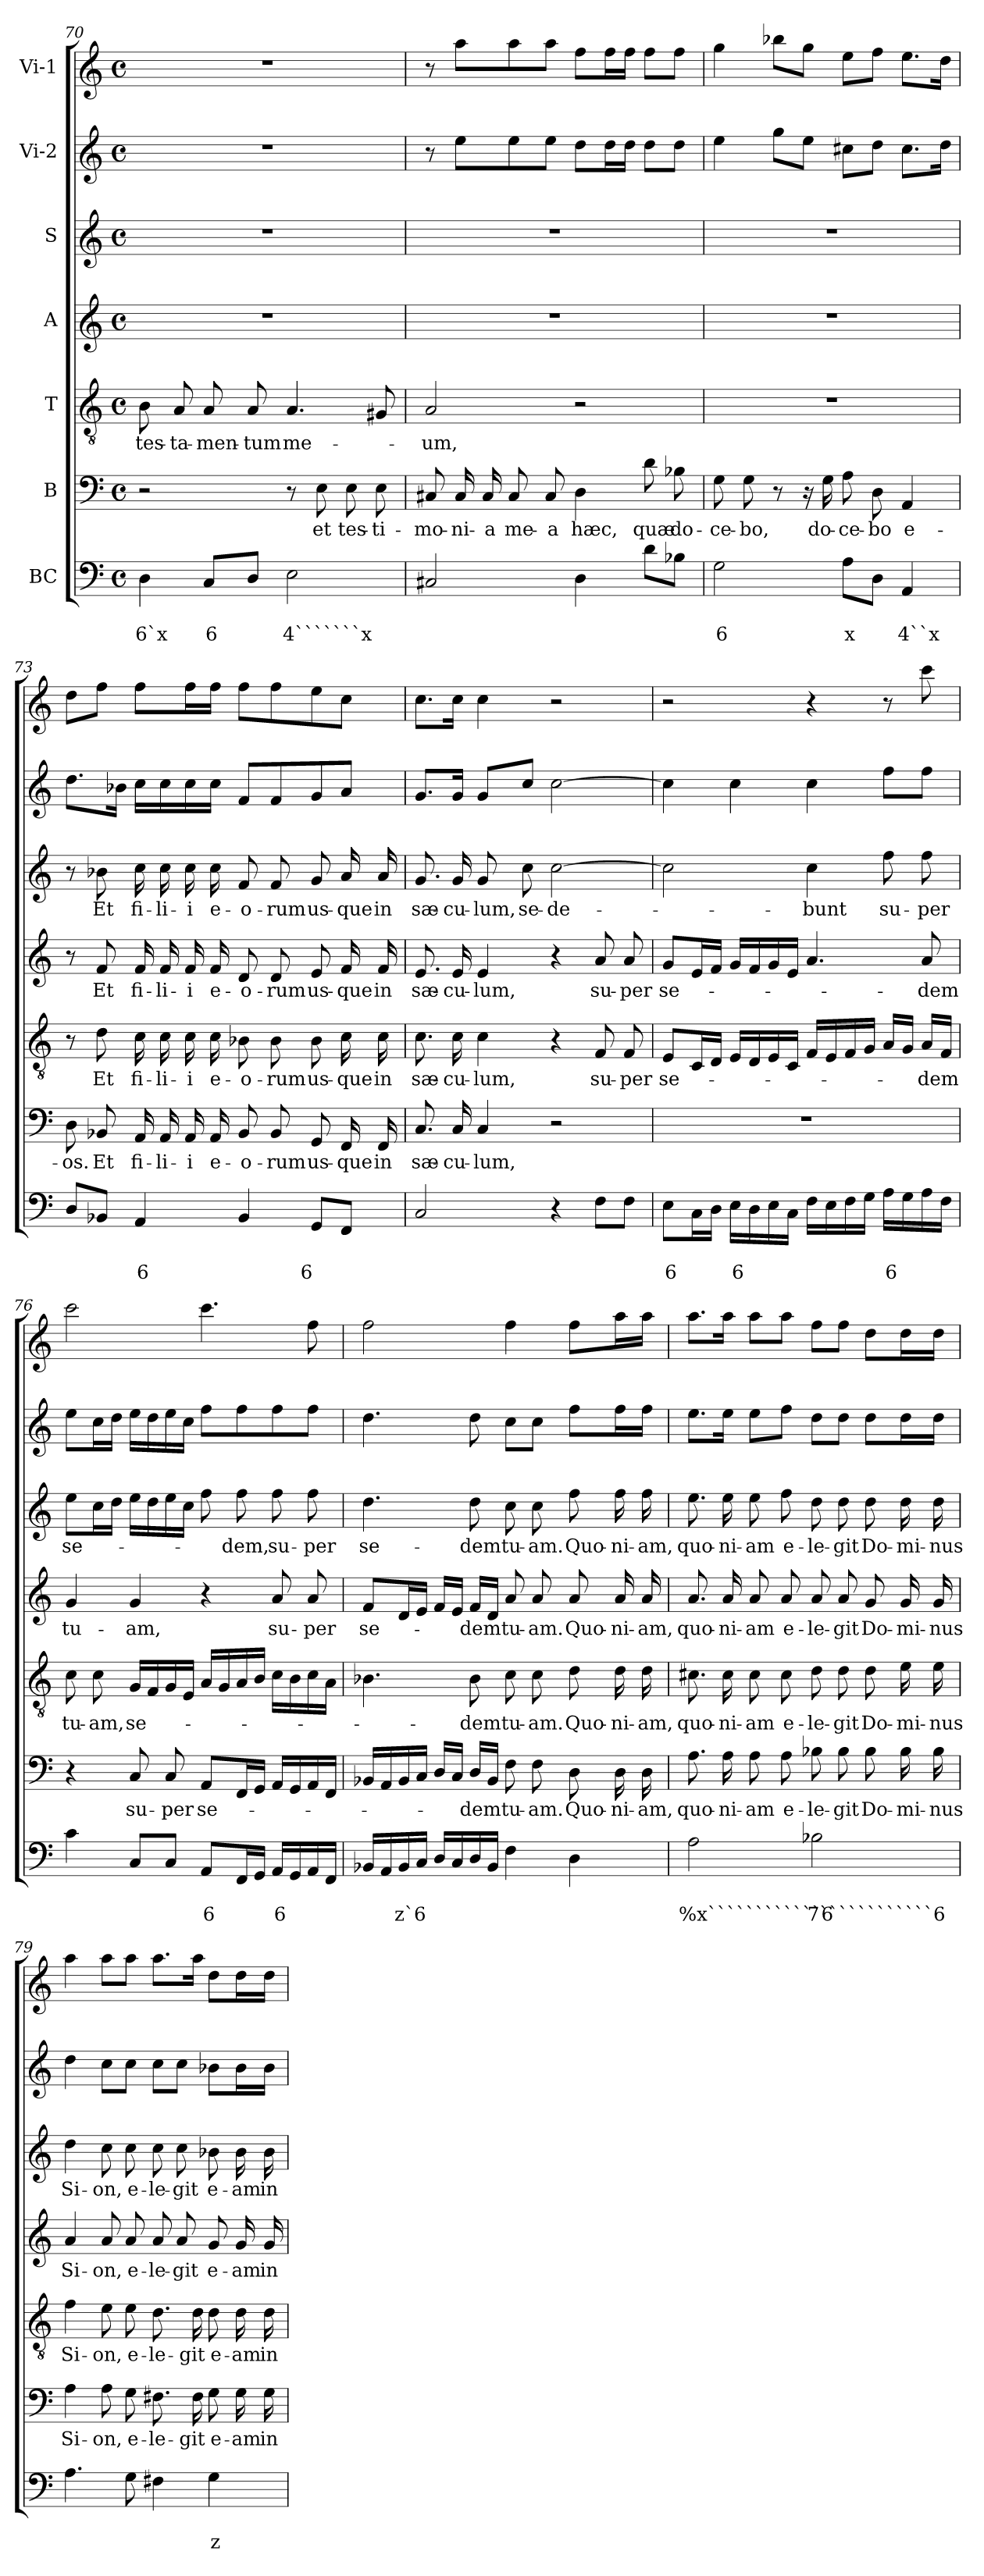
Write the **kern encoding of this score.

**kern	**text	**text	**kern	**text	**kern	**text	**kern	**text	**kern	**text	**kern	**kern
*part7	*part7	*part7	*part6	*part6	*part5	*part5	*part4	*part4	*part3	*part3	*part2	*part1
*staff7	*staff7	*staff7	*staff6	*staff6	*staff5	*staff5	*staff4	*staff4	*staff3	*staff3	*staff2	*staff1
*I"BC	*	*	*I"B	*	*I"T	*	*I"A	*	*I"S	*	*I"Vi-2	*I"Vi-1
*clefF4	*	*	*clefF4	*	*clefGv2	*	*clefG2	*	*clefG2	*	*clefG2	*clefG2
*k[]	*	*	*k[]	*	*k[]	*	*k[]	*	*k[]	*	*k[]	*k[]
*C:	*	*	*C:	*	*C:	*	*C:	*	*C:	*	*C:	*C:
*M4/4	*	*	*M4/4	*	*M4/4	*	*M4/4	*	*M4/4	*	*M4/4	*M4/4
*met(c)	*	*	*met(c)	*	*met(c)	*	*met(c)	*	*met(c)	*	*met(c)	*met(c)
=70	=70	=70	=70	=70	=70	=70	=70	=70	=70	=70	=70	=70
!	!	!LO:LY:b	!	!	!	!LO:LY:b	!	!	!	!	!	!
4D\	.	6`x	2r	.	8B\	tes-	1r	.	1r	.	1r	1r
!	!	!	!	!	!	!LO:LY:b	!	!	!	!	!	!
.	.	.	.	.	8A/	-ta-	.	.	.	.	.	.
!	!	!LO:LY:b	!	!	!	!LO:LY:b	!	!	!	!	!	!
8C/L	.	6	.	.	8A/	-men-	.	.	.	.	.	.
!	!	!	!	!	!	!LO:LY:b	!	!	!	!	!	!
8D/J	.	.	.	.	8A/	-tum	.	.	.	.	.	.
!	!	!LO:LY:b	!	!	!	!LO:LY:b	!	!	!	!	!	!
2E\	.	4```````x	8r	.	4.A/	me-	.	.	.	.	.	.
!	!	!	!	!LO:LY:b	!	!	!	!	!	!	!	!
.	.	.	8E\	et	.	.	.	.	.	.	.	.
!	!	!	!	!LO:LY:b	!	!	!	!	!	!	!	!
.	.	.	8E\	tes-	.	.	.	.	.	.	.	.
!	!	!	!	!LO:LY:b	!	!	!	!	!	!	!	!
.	.	.	8E\	-ti-	8G#X/	.	.	.	.	.	.	.
=71	=71	=71	=71	=71	=71	=71	=71	=71	=71	=71	=71	=71
!	!	!	!	!LO:LY:b	!	!LO:LY:b	!	!	!	!	!	!
2C#X/	.	.	8C#X/	-mo-	2A/	-um,	1r	.	1r	.	8r	8r
!	!	!	!	!LO:LY:b	!	!	!	!	!	!	!	!
.	.	.	16C#/	-ni-	.	.	.	.	.	.	8ee\L	8aa\L
!	!	!	!	!LO:LY:b	!	!	!	!	!	!	!	!
.	.	.	16C#/	-a	.	.	.	.	.	.	.	.
!	!	!	!	!LO:LY:b	!	!	!	!	!	!	!	!
.	.	.	8C#/	me-	.	.	.	.	.	.	8ee\	8aa\
!	!	!	!	!LO:LY:b	!	!	!	!	!	!	!	!
.	.	.	8C#/	-a	.	.	.	.	.	.	8ee\J	8aa\J
!	!	!	!	!LO:LY:b	!	!	!	!	!	!	!	!
4D\	.	.	4D\	hæc,	2r	.	.	.	.	.	8dd\L	8ff\L
.	.	.	.	.	.	.	.	.	.	.	16dd\L	16ff\L
.	.	.	.	.	.	.	.	.	.	.	16dd\JJ	16ff\JJ
!	!	!	!	!LO:LY:b	!	!	!	!	!	!	!	!
8d\L	.	.	8d\	quæ	.	.	.	.	.	.	8dd\L	8ff\L
!	!	!	!	!LO:LY:b	!	!	!	!	!	!	!	!
8B-X\J	.	.	8B-X\	do-	.	.	.	.	.	.	8dd\J	8ff\J
=72	=72	=72	=72	=72	=72	=72	=72	=72	=72	=72	=72	=72
!	!	!LO:LY:b	!	!LO:LY:b	!	!	!	!	!	!	!	!
2G\	.	6	8G\	-ce-	1r	.	1r	.	1r	.	4ee\	4gg\
!	!	!	!	!LO:LY:b	!	!	!	!	!	!	!	!
.	.	.	8G\	-bo,	.	.	.	.	.	.	.	.
.	.	.	8r	.	.	.	.	.	.	.	8gg\L	8bb-X\L
.	.	.	16r	.	.	.	.	.	.	.	8ee\J	8gg\J
!	!	!	!	!LO:LY:b	!	!	!	!	!	!	!	!
.	.	.	16G\	do-	.	.	.	.	.	.	.	.
!	!	!LO:LY:b	!	!LO:LY:b	!	!	!	!	!	!	!	!
8A\L	.	x	8A\	-ce-	.	.	.	.	.	.	8cc#X\L	8ee\L
!	!	!	!	!LO:LY:b	!	!	!	!	!	!	!	!
8D\J	.	.	8D\	-bo	.	.	.	.	.	.	8dd\J	8ff\J
!	!	!LO:LY:b	!	!LO:LY:b	!	!	!	!	!	!	!	!
4AA/	.	4``x	4AA/	e-	.	.	.	.	.	.	8.cc#\L	8.ee\L
.	.	.	.	.	.	.	.	.	.	.	16dd\Jk	16dd\Jk
!!LO:LB:g=z
=73	=73	=73	=73	=73	=73	=73	=73	=73	=73	=73	=73	=73
!	!	!	!	!LO:LY:b	!	!	!	!	!	!	!	!
8D/L	.	.	8D\	-os.	8r	.	8r	.	8r	.	8.dd\L	8dd\L
!	!	!	!	!LO:LY:b	!	!LO:LY:b	!	!LO:LY:b	!	!LO:LY:b	!	!
8BB-X/J	.	.	8BB-X/	Et	8d\	Et	8f/	Et	8b-X\	Et	.	8ff\J
.	.	.	.	.	.	.	.	.	.	.	16b-X\Jk	.
!	!	!LO:LY:b	!	!LO:LY:b	!	!LO:LY:b	!	!LO:LY:b	!	!LO:LY:b	!	!
4AA/	.	6	16AA/	fi-	16c\	fi-	16f/	fi-	16cc\	fi-	16cc\LL	8ff\L
!	!	!	!	!LO:LY:b	!	!LO:LY:b	!	!LO:LY:b	!	!LO:LY:b	!	!
.	.	.	16AA/	-li-	16c\	-li-	16f/	-li-	16cc\	-li-	16cc\	.
!	!	!	!	!LO:LY:b	!	!LO:LY:b	!	!LO:LY:b	!	!LO:LY:b	!	!
.	.	.	16AA/	-i	16c\	-i	16f/	-i	16cc\	-i	16cc\	16ff\L
!	!	!	!	!LO:LY:b	!	!LO:LY:b	!	!LO:LY:b	!	!LO:LY:b	!	!
.	.	.	16AA/	e-	16c\	e-	16f/	e-	16cc\	e-	16cc\JJ	16ff\JJ
!	!	!	!	!LO:LY:b	!	!LO:LY:b	!	!LO:LY:b	!	!LO:LY:b	!	!
4BB-/	.	.	8BB-/	-o-	8B-X\	-o-	8d/	-o-	8f/	-o-	8f/L	8ff\L
!	!	!	!	!LO:LY:b	!	!LO:LY:b	!	!LO:LY:b	!	!LO:LY:b	!	!
.	.	.	8BB-/	-rum	8B-\	-rum	8d/	-rum	8f/	-rum	8f/	8ff\
!	!	!LO:LY:b	!	!LO:LY:b	!	!LO:LY:b	!	!LO:LY:b	!	!LO:LY:b	!	!
8GG/L	.	6	8GG/	us-	8B-\	us-	8e/	us-	8g/	us-	8g/	8ee\
!	!	!	!	!LO:LY:b	!	!LO:LY:b	!	!LO:LY:b	!	!LO:LY:b	!	!
8FF/J	.	.	16FF/	-que	16c\	-que	16f/	-que	16a/	-que	8a/J	8cc\J
!	!	!	!	!LO:LY:b	!	!LO:LY:b	!	!LO:LY:b	!	!LO:LY:b	!	!
.	.	.	16FF/	in	16c\	in	16f/	in	16a/	in	.	.
=74	=74	=74	=74	=74	=74	=74	=74	=74	=74	=74	=74	=74
!	!	!	!	!LO:LY:b	!	!LO:LY:b	!	!LO:LY:b	!	!LO:LY:b	!	!
2C/	.	.	8.C/	sæ-	8.c\	sæ-	8.e/	sæ-	8.g/	sæ-	8.g/L	8.cc\L
!	!	!	!	!LO:LY:b	!	!LO:LY:b	!	!LO:LY:b	!	!LO:LY:b	!	!
.	.	.	16C/	-cu-	16c\	-cu-	16e/	-cu-	16g/	-cu-	16g/Jk	16cc\Jk
!	!	!	!	!LO:LY:b	!	!LO:LY:b	!	!LO:LY:b	!	!LO:LY:b	!	!
.	.	.	4C/	-lum,	4c\	-lum,	4e/	-lum,	8g/	-lum,	8g/L	4cc\
!	!	!	!	!	!	!	!	!	!	!LO:LY:b	!	!
.	.	.	.	.	.	.	.	.	8cc\	se-	8cc/J	.
!	!	!	!	!	!	!	!	!	!	!LO:LY:b	!	!
4r	.	.	2r	.	4r	.	4r	.	[2cc\	-de-	[2cc\	2r
!	!	!	!	!	!	!LO:LY:b	!	!LO:LY:b	!	!	!	!
8F\L	.	.	.	.	8F/	su-	8a/	su-	.	.	.	.
!	!	!	!	!	!	!LO:LY:b	!	!LO:LY:b	!	!	!	!
8F\J	.	.	.	.	8F/	-per	8a/	-per	.	.	.	.
=75	=75	=75	=75	=75	=75	=75	=75	=75	=75	=75	=75	=75
!	!	!LO:LY:b	!	!	!	!LO:LY:b	!	!LO:LY:b	!	!	!	!
8E\L	.	6	1r	.	8E/L	se-	8g/L	se-	2cc\]	.	4cc\]	2r
16C\L	.	.	.	.	16C/L	.	16e/L	.	.	.	.	.
16D\JJ	.	.	.	.	16D/JJ	.	16f/JJ	.	.	.	.	.
!	!	!LO:LY:b	!	!	!	!	!	!	!	!	!	!
16E\LL	.	6	.	.	16E/LL	.	16g/LL	.	.	.	4cc\	.
16D\	.	.	.	.	16D/	.	16f/	.	.	.	.	.
16E\	.	.	.	.	16E/	.	16g/	.	.	.	.	.
16C\JJ	.	.	.	.	16C/JJ	.	16e/JJ	.	.	.	.	.
!	!	!	!	!	!	!	!	!	!	!LO:LY:b	!	!
16F\LL	.	.	.	.	16F/LL	.	4.a/	.	4cc\	-bunt	4cc\	4r
16E\	.	.	.	.	16E/	.	.	.	.	.	.	.
16F\	.	.	.	.	16F/	.	.	.	.	.	.	.
16G\JJ	.	.	.	.	16G/JJ	.	.	.	.	.	.	.
!	!	!LO:LY:b	!	!	!	!	!	!	!	!LO:LY:b	!	!
16A\LL	.	6	.	.	16A/LL	.	.	.	8ff\	su-	8ff\L	8r
16G\	.	.	.	.	16G/JJ	.	.	.	.	.	.	.
!	!	!	!	!	!	!LO:LY:b	!	!LO:LY:b	!	!LO:LY:b	!	!
16A\	.	.	.	.	16A/LL	-dem	8a/	-dem	8ff\	-per	8ff\J	8ccc\
16F\JJ	.	.	.	.	16F/JJ	.	.	.	.	.	.	.
!!LO:PB:g=z
=76	=76	=76	=76	=76	=76	=76	=76	=76	=76	=76	=76	=76
!	!	!	!	!	!	!LO:LY:b	!	!LO:LY:b	!	!LO:LY:b	!	!
4c\	.	.	4r	.	8c\	tu-	4g/	tu-	8ee\L	se-	8ee\L	2ccc\
!	!	!	!	!	!	!LO:LY:b	!	!	!	!	!	!
.	.	.	.	.	8c\	-am,	.	.	16cc\L	.	16cc\L	.
.	.	.	.	.	.	.	.	.	16dd\JJ	.	16dd\JJ	.
!	!	!	!	!LO:LY:b	!	!LO:LY:b	!	!LO:LY:b	!	!	!	!
8C/L	.	.	8C/	su-	16G/LL	se-	4g/	-am,	16ee\LL	.	16ee\LL	.
.	.	.	.	.	16F/	.	.	.	16dd\	.	16dd\	.
!	!	!	!	!LO:LY:b	!	!	!	!	!	!	!	!
8C/J	.	.	8C/	-per	16G/	.	.	.	16ee\	.	16ee\	.
.	.	.	.	.	16E/JJ	.	.	.	16cc\JJ	.	16cc\JJ	.
!	!	!LO:LY:b	!	!LO:LY:b	!	!	!	!	!	!	!	!
8AA/L	.	6	8AA/L	se-	16A/LL	.	4r	.	8ff\	.	8ff\L	4.ccc\
.	.	.	.	.	16G/	.	.	.	.	.	.	.
!	!	!	!	!	!	!	!	!	!	!LO:LY:b	!	!
16FF/L	.	.	16FF/L	.	16A/	.	.	.	8ff\	-dem,	8ff\	.
16GG/JJ	.	.	16GG/JJ	.	16B/JJ	.	.	.	.	.	.	.
!	!	!LO:LY:b	!	!	!	!	!	!LO:LY:b	!	!LO:LY:b	!	!
16AA/LL	.	6	16AA/LL	.	16c\LL	.	8a/	su-	8ff\	su-	8ff\	.
16GG/	.	.	16GG/	.	16B\	.	.	.	.	.	.	.
!	!	!	!	!	!	!	!	!LO:LY:b	!	!LO:LY:b	!	!
16AA/	.	.	16AA/	.	16c\	.	8a/	-per	8ff\	-per	8ff\J	8ff\
16FF/JJ	.	.	16FF/JJ	.	16A\JJ	.	.	.	.	.	.	.
=77	=77	=77	=77	=77	=77	=77	=77	=77	=77	=77	=77	=77
!	!	!	!	!	!	!	!	!LO:LY:b	!	!LO:LY:b	!	!
16BB-X/LL	.	.	16BB-X/LL	.	4.B-X\	.	8f/L	se-	4.dd\	se-	4.dd\	2ff\
16AA/	.	.	16AA/	.	.	.	.	.	.	.	.	.
!	!	!LO:LY:b	!	!	!	!	!	!	!	!	!	!
16BB-/	.	z`6	16BB-/	.	.	.	16d/L	.	.	.	.	.
16C/JJ	.	.	16C/JJ	.	.	.	16e/JJ	.	.	.	.	.
16D/LL	.	.	16D/LL	.	.	.	16f/LL	.	.	.	.	.
16C/	.	.	16C/JJ	.	.	.	16e/JJ	.	.	.	.	.
!	!	!	!	!LO:LY:b	!	!LO:LY:b	!	!LO:LY:b	!	!LO:LY:b	!	!
16D/	.	.	16D/LL	-dem	8B-\	-dem	16f/LL	-dem	8dd\	-dem	8dd\	.
16BB-/JJ	.	.	16BB-/JJ	.	.	.	16d/JJ	.	.	.	.	.
!	!	!	!	!LO:LY:b	!	!LO:LY:b	!	!LO:LY:b	!	!LO:LY:b	!	!
4F\	.	.	8F\	tu-	8c\	tu-	8a/	tu-	8cc\	tu-	8cc\L	4ff\
!	!	!	!	!LO:LY:b	!	!LO:LY:b	!	!LO:LY:b	!	!LO:LY:b	!	!
.	.	.	8F\	-am.	8c\	-am.	8a/	-am.	8cc\	-am.	8cc\J	.
!	!	!	!	!LO:LY:b	!	!LO:LY:b	!	!LO:LY:b	!	!LO:LY:b	!	!
4D\	.	.	8D\	Quo-	8d\	Quo-	8a/	Quo-	8ff\	Quo-	8ff\L	8ff\L
!	!	!	!	!LO:LY:b	!	!LO:LY:b	!	!LO:LY:b	!	!LO:LY:b	!	!
.	.	.	16D\	-ni-	16d\	-ni-	16a/	-ni-	16ff\	-ni-	16ff\L	16aa\L
!	!	!	!	!LO:LY:b	!	!LO:LY:b	!	!LO:LY:b	!	!LO:LY:b	!	!
.	.	.	16D\	-am,	16d\	-am,	16a/	-am,	16ff\	-am,	16ff\JJ	16aa\JJ
!!LO:LB:g=z
=78	=78	=78	=78	=78	=78	=78	=78	=78	=78	=78	=78	=78
!	!	!LO:LY:b	!	!LO:LY:b	!	!LO:LY:b	!	!LO:LY:b	!	!LO:LY:b	!	!
2A\	.	%x````````````6	8.A\	quo-	8.c#X\	quo-	8.a/	quo-	8.ee\	quo-	8.ee\L	8.aa\L
!	!	!	!	!LO:LY:b	!	!LO:LY:b	!	!LO:LY:b	!	!LO:LY:b	!	!
.	.	.	16A\	-ni-	16c#\	-ni-	16a/	-ni-	16ee\	-ni-	16ee\Jk	16aa\Jk
!	!	!	!	!LO:LY:b	!	!LO:LY:b	!	!LO:LY:b	!	!LO:LY:b	!	!
.	.	.	8A\	-am	8c#\	-am	8a/	-am	8ee\	-am	8ee\L	8aa\L
!	!	!	!	!LO:LY:b	!	!LO:LY:b	!	!LO:LY:b	!	!LO:LY:b	!	!
.	.	.	8A\	e-	8c#\	e-	8a/	e-	8ff\	e-	8ff\J	8aa\J
!	!	!LO:LY:b	!	!LO:LY:b	!	!LO:LY:b	!	!LO:LY:b	!	!LO:LY:b	!	!
2B-X\	.	7````````````6	8B-X\	-le-	8d\	-le-	8a/	-le-	8dd\	-le-	8dd\L	8ff\L
!	!	!	!	!LO:LY:b	!	!LO:LY:b	!	!LO:LY:b	!	!LO:LY:b	!	!
.	.	.	8B-\	-git	8d\	-git	8a/	-git	8dd\	-git	8dd\J	8ff\J
!	!	!	!	!LO:LY:b	!	!LO:LY:b	!	!LO:LY:b	!	!LO:LY:b	!	!
.	.	.	8B-\	Do-	8d\	Do-	8g/	Do-	8dd\	Do-	8dd\L	8dd\L
!	!	!	!	!LO:LY:b	!	!LO:LY:b	!	!LO:LY:b	!	!LO:LY:b	!	!
.	.	.	16B-\	-mi-	16e\	-mi-	16g/	-mi-	16dd\	-mi-	16dd\L	16dd\L
!	!	!	!	!LO:LY:b	!	!LO:LY:b	!	!LO:LY:b	!	!LO:LY:b	!	!
.	.	.	16B-\	-nus	16e\	-nus	16g/	-nus	16dd\	-nus	16dd\JJ	16dd\JJ
=79	=79	=79	=79	=79	=79	=79	=79	=79	=79	=79	=79	=79
!	!	!	!	!LO:LY:b	!	!LO:LY:b	!	!LO:LY:b	!	!LO:LY:b	!	!
4.A\	.	.	4A\	Si-	4f\	Si-	4a/	Si-	4dd\	Si-	4dd\	4aa\
!	!	!	!	!LO:LY:b	!	!LO:LY:b	!	!LO:LY:b	!	!LO:LY:b	!	!
.	.	.	8A\	-on,	8e\	-on,	8a/	-on,	8cc\	-on,	8cc\L	8aa\L
!	!	!	!	!LO:LY:b	!	!LO:LY:b	!	!LO:LY:b	!	!LO:LY:b	!	!
8G\	.	.	8G\	e-	8e\	e-	8a/	e-	8cc\	e-	8cc\J	8aa\J
!	!	!	!	!LO:LY:b	!	!LO:LY:b	!	!LO:LY:b	!	!LO:LY:b	!	!
4F#X\	.	.	8.F#X\	-le-	8.d\	-le-	8a/	-le-	8cc\	-le-	8cc\L	8.aa\L
!	!	!	!	!	!	!	!	!LO:LY:b	!	!LO:LY:b	!	!
.	.	.	.	.	.	.	8a/	-git	8cc\	-git	8cc\J	.
!	!	!	!	!LO:LY:b	!	!LO:LY:b	!	!	!	!	!	!
.	.	.	16F#\	-git	16d\	-git	.	.	.	.	.	16aa\Jk
!	!	!LO:LY:b	!	!LO:LY:b	!	!LO:LY:b	!	!LO:LY:b	!	!LO:LY:b	!	!
4G\	.	z	8G\	e-	8d\	e-	8g/	e-	8b-X\	e-	8b-X\L	8dd\L
!	!	!	!	!LO:LY:b	!	!LO:LY:b	!	!LO:LY:b	!	!LO:LY:b	!	!
.	.	.	16G\	-am	16d\	-am	16g/	-am	16b-\	-am	16b-\L	16dd\L
!	!	!	!	!LO:LY:b	!	!LO:LY:b	!	!LO:LY:b	!	!LO:LY:b	!	!
.	.	.	16G\	in	16d\	in	16g/	in	16b-\	in	16b-\JJ	16dd\JJ
=	=	=	=	=	=	=	=	=	=	=	=	=
*-	*-	*-	*-	*-	*-	*-	*-	*-	*-	*-	*-	*-
